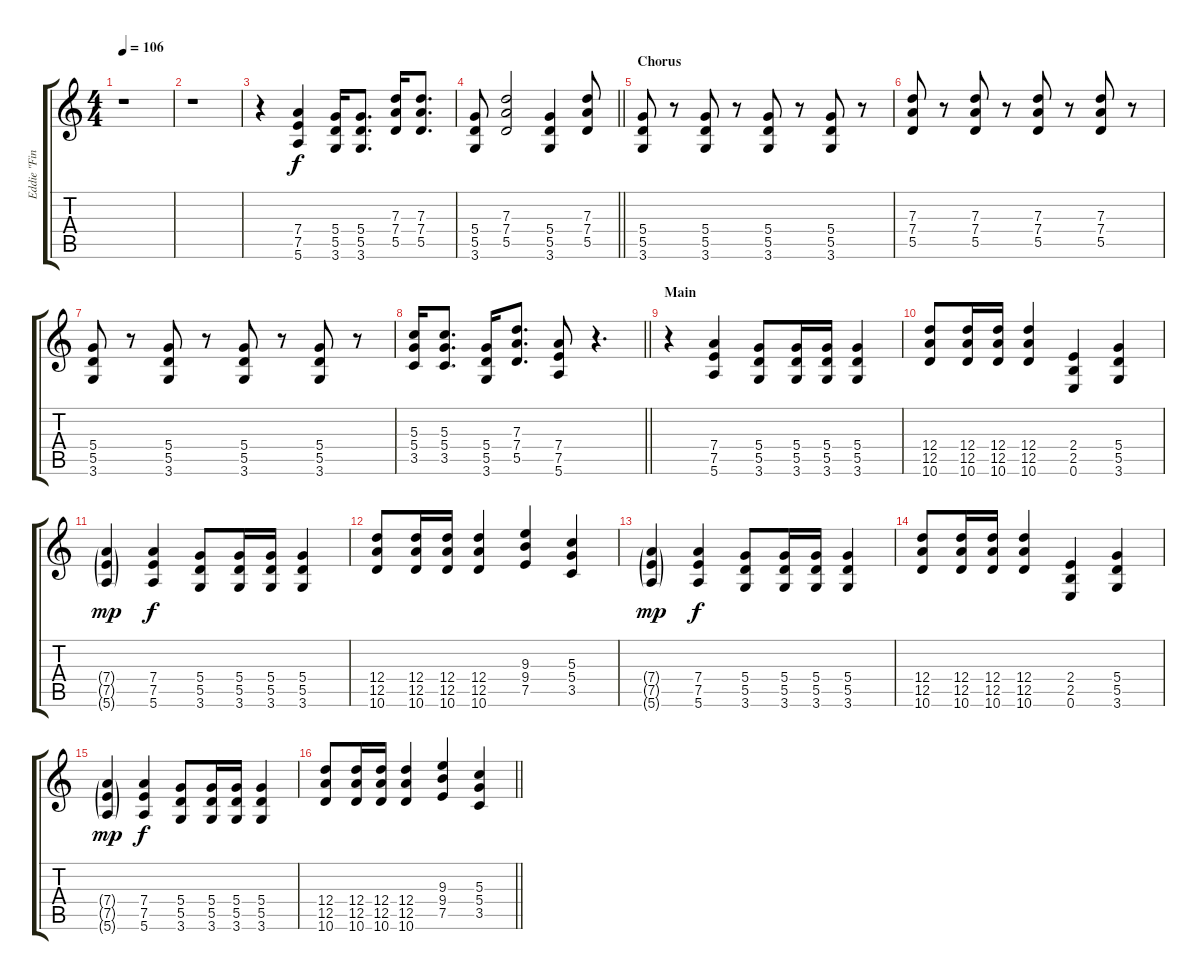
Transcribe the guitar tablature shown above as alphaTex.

\track ("Eddie \"Fingers\" Ojeda" "Eddie \"Fin") {instrument distortionguitar}
\staff {score tabs}
\tuning (E4 B3 G3 D3 A2 E2) {hide}
\ts (4 4)
\tempo 106
\clef g2
\ks c
r.1{dy f} |
r.1 |
r.4 (7.4 7.5 5.6).4 (5.4 5.5 3.6).16 (5.4 5.5 3.6).8{d} (7.3 7.4 5.5).16 (7.3 7.4 5.5).8{d} |
\barLineRight lightlight
(5.4 5.5 3.6).8 (7.3 7.4 5.5).2 (5.4 5.5 3.6).4 (7.3 7.4 5.5).8 |
\section ("" "Chorus")
(5.4 5.5 3.6).8 r.8 (5.4 5.5 3.6).8 r.8 (5.4 5.5 3.6).8 r.8 (5.4 5.5 3.6).8 r.8 |
(7.3 7.4 5.5).8 r.8 (7.3 7.4 5.5).8 r.8 (7.3 7.4 5.5).8 r.8 (7.3 7.4 5.5).8 r.8 |
(5.4 5.5 3.6).8 r.8 (5.4 5.5 3.6).8 r.8 (5.4 5.5 3.6).8 r.8 (5.4 5.5 3.6).8 r.8 |
\barLineRight lightlight
(5.3 5.4 3.5).16 (5.3 5.4 3.5).8{d} (5.4 5.5 3.6).16 (7.3 7.4 5.5).8{d} (7.4 7.5 5.6).8 r.4{d} |
\section ("" "Main")
r.4 (7.4 7.5 5.6).4 (5.4 5.5 3.6).8 (5.4 5.5 3.6).16 (5.4 5.5 3.6).16 (5.4 5.5 3.6).4 |
(12.4 12.5 10.6).8 (12.4 12.5 10.6).16 (12.4 12.5 10.6).16 (12.4 12.5 10.6).4 (2.4 2.5 0.6).4 (5.4 5.5 3.6).4 |
(7.4{g} 7.5{g} 5.6{g}).4{dy mp} (7.4 7.5 5.6).4{dy f} (5.4 5.5 3.6).8 (5.4 5.5 3.6).16 (5.4 5.5 3.6).16 (5.4 5.5 3.6).4 |
(12.4 12.5 10.6).8 (12.4 12.5 10.6).16 (12.4 12.5 10.6).16 (12.4 12.5 10.6).4 (9.3 9.4 7.5).4 (5.3 5.4 3.5).4 |
(7.4{g} 7.5{g} 5.6{g}).4{dy mp} (7.4 7.5 5.6).4{dy f} (5.4 5.5 3.6).8 (5.4 5.5 3.6).16 (5.4 5.5 3.6).16 (5.4 5.5 3.6).4 |
(12.4 12.5 10.6).8 (12.4 12.5 10.6).16 (12.4 12.5 10.6).16 (12.4 12.5 10.6).4 (2.4 2.5 0.6).4 (5.4 5.5 3.6).4 |
(7.4{g} 7.5{g} 5.6{g}).4{dy mp} (7.4 7.5 5.6).4{dy f} (5.4 5.5 3.6).8 (5.4 5.5 3.6).16 (5.4 5.5 3.6).16 (5.4 5.5 3.6).4 |
\barLineRight lightlight
(12.4 12.5 10.6).8 (12.4 12.5 10.6).16 (12.4 12.5 10.6).16 (12.4 12.5 10.6).4 (9.3 9.4 7.5).4 (5.3 5.4 3.5).4
